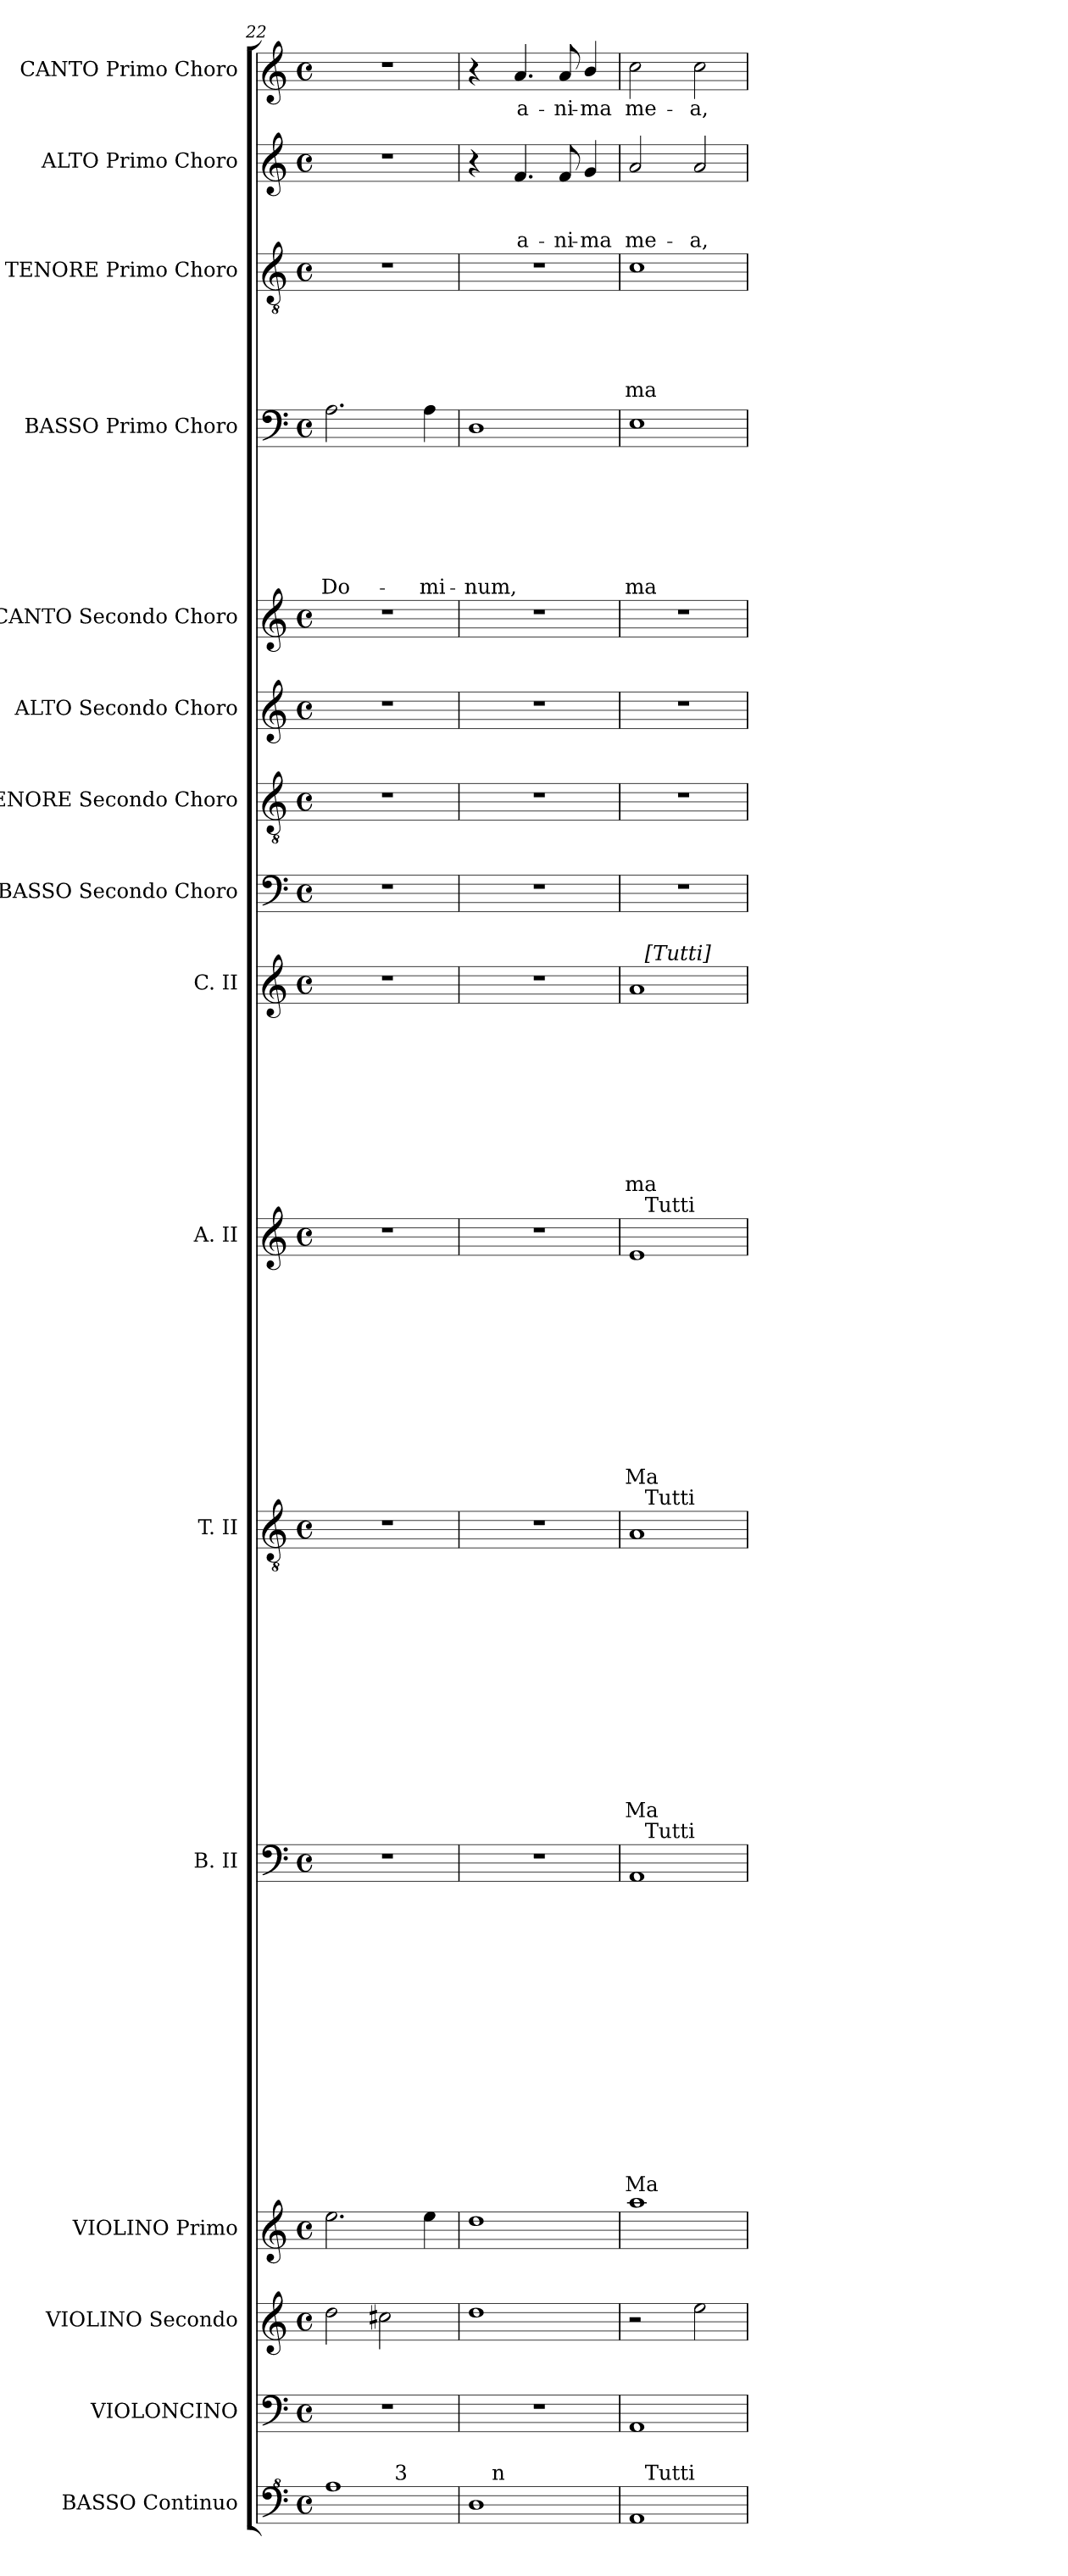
**kern	**kern	**kern	**kern	**kern	**text	**text	**text	**text	**text	**text	**text	**text	**text	**text	**text	**text	**text	**text	**text	**kern	**text	**text	**text	**text	**text	**text	**text	**text	**text	**text	**text	**text	**text	**kern	**text	**text	**text	**text	**text	**text	**text	**text	**text	**text	**text	**kern	**text	**text	**text	**text	**text	**text	**text	**text	**text	**kern	**kern	**kern	**kern	**kern	**text	**text	**text	**text	**text	**text	**text	**kern	**text	**text	**text	**text	**text	**kern	**text	**text	**text	**kern	**text
*part16	*part15	*part14	*part13	*part12	*part12	*part12	*part12	*part12	*part12	*part12	*part12	*part12	*part12	*part12	*part12	*part12	*part12	*part12	*part12	*part11	*part11	*part11	*part11	*part11	*part11	*part11	*part11	*part11	*part11	*part11	*part11	*part11	*part11	*part10	*part10	*part10	*part10	*part10	*part10	*part10	*part10	*part10	*part10	*part10	*part10	*part9	*part9	*part9	*part9	*part9	*part9	*part9	*part9	*part9	*part9	*part8	*part7	*part6	*part5	*part4	*part4	*part4	*part4	*part4	*part4	*part4	*part4	*part3	*part3	*part3	*part3	*part3	*part3	*part2	*part2	*part2	*part2	*part1	*part1
*staff16	*staff15	*staff14	*staff13	*staff12	*staff12	*staff12	*staff12	*staff12	*staff12	*staff12	*staff12	*staff12	*staff12	*staff12	*staff12	*staff12	*staff12	*staff12	*staff12	*staff11	*staff11	*staff11	*staff11	*staff11	*staff11	*staff11	*staff11	*staff11	*staff11	*staff11	*staff11	*staff11	*staff11	*staff10	*staff10	*staff10	*staff10	*staff10	*staff10	*staff10	*staff10	*staff10	*staff10	*staff10	*staff10	*staff9	*staff9	*staff9	*staff9	*staff9	*staff9	*staff9	*staff9	*staff9	*staff9	*staff8	*staff7	*staff6	*staff5	*staff4	*staff4	*staff4	*staff4	*staff4	*staff4	*staff4	*staff4	*staff3	*staff3	*staff3	*staff3	*staff3	*staff3	*staff2	*staff2	*staff2	*staff2	*staff1	*staff1
*I"BASSO Continuo	*I"VIOLONCINO	*I"VIOLINO Secondo	*I"VIOLINO Primo	*I"B. II	*	*	*	*	*	*	*	*	*	*	*	*	*	*	*	*I"T. II	*	*	*	*	*	*	*	*	*	*	*	*	*	*I"A. II	*	*	*	*	*	*	*	*	*	*	*	*I"C. II	*	*	*	*	*	*	*	*	*	*I"BASSO Secondo Choro	*I"TENORE Secondo Choro	*I"ALTO Secondo Choro	*I"CANTO Secondo Choro	*I"BASSO Primo Choro	*	*	*	*	*	*	*	*I"TENORE Primo Choro	*	*	*	*	*	*I"ALTO Primo Choro	*	*	*	*I"CANTO Primo Choro	*
*I'B. c.	*I'Vc.	*	*I'Vn. I	*I'B. II	*	*	*	*	*	*	*	*	*	*	*	*	*	*	*	*I'T. II	*	*	*	*	*	*	*	*	*	*	*	*	*	*I'A. II	*	*	*	*	*	*	*	*	*	*	*	*I'C. II	*	*	*	*	*	*	*	*	*	*	*I'Ch	*I'Ch	*I'Ch	*I'B. I	*	*	*	*	*	*	*	*I'T. I	*	*	*	*	*	*I'A. I	*	*	*	*I'C. I	*
*clefF^4	*clefF4	*clefG2	*clefG2	*clefF4	*	*	*	*	*	*	*	*	*	*	*	*	*	*	*	*clefGv2	*	*	*	*	*	*	*	*	*	*	*	*	*	*clefG2	*	*	*	*	*	*	*	*	*	*	*	*clefG2	*	*	*	*	*	*	*	*	*	*clefF4	*clefGv2	*clefG2	*clefG2	*clefF4	*	*	*	*	*	*	*	*clefGv2	*	*	*	*	*	*clefG2	*	*	*	*clefG2	*
*ITrd7c12	*	*	*	*	*	*	*	*	*	*	*	*	*	*	*	*	*	*	*	*	*	*	*	*	*	*	*	*	*	*	*	*	*	*	*	*	*	*	*	*	*	*	*	*	*	*	*	*	*	*	*	*	*	*	*	*ITrd7c12	*	*	*	*	*	*	*	*	*	*	*	*	*	*	*	*	*	*	*	*	*	*	*
*k[]	*k[]	*k[]	*k[]	*k[]	*	*	*	*	*	*	*	*	*	*	*	*	*	*	*	*k[]	*	*	*	*	*	*	*	*	*	*	*	*	*	*k[]	*	*	*	*	*	*	*	*	*	*	*	*k[]	*	*	*	*	*	*	*	*	*	*k[]	*k[]	*k[]	*k[]	*k[]	*	*	*	*	*	*	*	*k[]	*	*	*	*	*	*k[]	*	*	*	*k[]	*
*C:	*C:	*C:	*C:	*C:	*	*	*	*	*	*	*	*	*	*	*	*	*	*	*	*C:	*	*	*	*	*	*	*	*	*	*	*	*	*	*C:	*	*	*	*	*	*	*	*	*	*	*	*C:	*	*	*	*	*	*	*	*	*	*C:	*C:	*C:	*C:	*C:	*	*	*	*	*	*	*	*C:	*	*	*	*	*	*C:	*	*	*	*C:	*
*M4/4	*M4/4	*M4/4	*M4/4	*M4/4	*	*	*	*	*	*	*	*	*	*	*	*	*	*	*	*M4/4	*	*	*	*	*	*	*	*	*	*	*	*	*	*M4/4	*	*	*	*	*	*	*	*	*	*	*	*M4/4	*	*	*	*	*	*	*	*	*	*M4/4	*M4/4	*M4/4	*M4/4	*M4/4	*	*	*	*	*	*	*	*M4/4	*	*	*	*	*	*M4/4	*	*	*	*M4/4	*
*met(c)	*met(c)	*met(c)	*met(c)	*met(c)	*	*	*	*	*	*	*	*	*	*	*	*	*	*	*	*met(c)	*	*	*	*	*	*	*	*	*	*	*	*	*	*met(c)	*	*	*	*	*	*	*	*	*	*	*	*met(c)	*	*	*	*	*	*	*	*	*	*met(c)	*met(c)	*met(c)	*met(c)	*met(c)	*	*	*	*	*	*	*	*met(c)	*	*	*	*	*	*met(c)	*	*	*	*met(c)	*
=22	=22	=22	=22	=22	=22	=22	=22	=22	=22	=22	=22	=22	=22	=22	=22	=22	=22	=22	=22	=22	=22	=22	=22	=22	=22	=22	=22	=22	=22	=22	=22	=22	=22	=22	=22	=22	=22	=22	=22	=22	=22	=22	=22	=22	=22	=22	=22	=22	=22	=22	=22	=22	=22	=22	=22	=22	=22	=22	=22	=22	=22	=22	=22	=22	=22	=22	=22	=22	=22	=22	=22	=22	=22	=22	=22	=22	=22	=22	=22
!	!	!	!	!	!	!	!	!	!	!	!	!	!	!	!	!	!	!	!	!	!	!	!	!	!	!	!	!	!	!	!	!	!	!	!	!	!	!	!	!	!	!	!	!	!	!	!	!	!	!	!	!	!	!	!	!	!	!	!	!	!	!	!	!	!	!	!LO:LY:b	!	!	!	!	!	!	!	!	!	!	!	!
*^	*	*	*	*	*	*	*	*	*	*	*	*	*	*	*	*	*	*	*	*	*	*	*	*	*	*	*	*	*	*	*	*	*	*	*	*	*	*	*	*	*	*	*	*	*	*	*	*	*	*	*	*	*	*	*	*	*	*	*	*	*	*	*	*	*	*	*	*	*	*	*	*	*	*	*	*	*	*	*
1A>	2ryy	1r	2dd\	2.ee\	1r	.	.	.	.	.	.	.	.	.	.	.	.	.	.	.	1r	.	.	.	.	.	.	.	.	.	.	.	.	.	1r	.	.	.	.	.	.	.	.	.	.	.	1r	.	.	.	.	.	.	.	.	.	1r	1r	1r	1r	2.A\	.	.	.	.	.	.	Do-	1r	.	.	.	.	.	1r	.	.	.	1r	.
.	16ryy	.	2cc#X\	.	.	.	.	.	.	.	.	.	.	.	.	.	.	.	.	.	.	.	.	.	.	.	.	.	.	.	.	.	.	.	.	.	.	.	.	.	.	.	.	.	.	.	.	.	.	.	.	.	.	.	.	.	.	.	.	.	.	.	.	.	.	.	.	.	.	.	.	.	.	.	.	.	.	.	.	.
!	!LO:TX:a:t=3	!	!	!	!	!	!	!	!	!	!	!	!	!	!	!	!	!	!	!	!	!	!	!	!	!	!	!	!	!	!	!	!	!	!	!	!	!	!	!	!	!	!	!	!	!	!	!	!	!	!	!	!	!	!	!	!	!	!	!	!	!	!	!	!	!	!	!	!	!	!	!	!	!	!	!	!	!	!	!
.	4..ryy	.	.	.	.	.	.	.	.	.	.	.	.	.	.	.	.	.	.	.	.	.	.	.	.	.	.	.	.	.	.	.	.	.	.	.	.	.	.	.	.	.	.	.	.	.	.	.	.	.	.	.	.	.	.	.	.	.	.	.	.	.	.	.	.	.	.	.	.	.	.	.	.	.	.	.	.	.	.	.
!	!	!	!	!	!	!	!	!	!	!	!	!	!	!	!	!	!	!	!	!	!	!	!	!	!	!	!	!	!	!	!	!	!	!	!	!	!	!	!	!	!	!	!	!	!	!	!	!	!	!	!	!	!	!	!	!	!	!	!	!	!	!	!	!	!	!	!	!LO:LY:b	!	!	!	!	!	!	!	!	!	!	!	!
.	.	.	.	4ee\	.	.	.	.	.	.	.	.	.	.	.	.	.	.	.	.	.	.	.	.	.	.	.	.	.	.	.	.	.	.	.	.	.	.	.	.	.	.	.	.	.	.	.	.	.	.	.	.	.	.	.	.	.	.	.	.	4A\	.	.	.	.	.	.	-mi-	.	.	.	.	.	.	.	.	.	.	.	.
=23	=23	=23	=23	=23	=23	=23	=23	=23	=23	=23	=23	=23	=23	=23	=23	=23	=23	=23	=23	=23	=23	=23	=23	=23	=23	=23	=23	=23	=23	=23	=23	=23	=23	=23	=23	=23	=23	=23	=23	=23	=23	=23	=23	=23	=23	=23	=23	=23	=23	=23	=23	=23	=23	=23	=23	=23	=23	=23	=23	=23	=23	=23	=23	=23	=23	=23	=23	=23	=23	=23	=23	=23	=23	=23	=23	=23	=23	=23	=23	=23
!	!	!	!	!	!	!	!	!	!	!	!	!	!	!	!	!	!	!	!	!	!	!	!	!	!	!	!	!	!	!	!	!	!	!	!	!	!	!	!	!	!	!	!	!	!	!	!	!	!	!	!	!	!	!	!	!	!	!	!	!	!	!	!	!	!	!	!	!LO:LY:b	!	!	!	!	!	!	!	!	!	!	!	!
1D	8ryy	1r	1dd	1dd	1r	.	.	.	.	.	.	.	.	.	.	.	.	.	.	.	1r	.	.	.	.	.	.	.	.	.	.	.	.	.	1r	.	.	.	.	.	.	.	.	.	.	.	1r	.	.	.	.	.	.	.	.	.	1r	1r	1r	1r	1D	.	.	.	.	.	.	-num,	1r	.	.	.	.	.	4r	.	.	.	4r	.
!	!LO:TX:a:t=n	!	!	!	!	!	!	!	!	!	!	!	!	!	!	!	!	!	!	!	!	!	!	!	!	!	!	!	!	!	!	!	!	!	!	!	!	!	!	!	!	!	!	!	!	!	!	!	!	!	!	!	!	!	!	!	!	!	!	!	!	!	!	!	!	!	!	!	!	!	!	!	!	!	!	!	!	!	!	!
.	2..ryy	.	.	.	.	.	.	.	.	.	.	.	.	.	.	.	.	.	.	.	.	.	.	.	.	.	.	.	.	.	.	.	.	.	.	.	.	.	.	.	.	.	.	.	.	.	.	.	.	.	.	.	.	.	.	.	.	.	.	.	.	.	.	.	.	.	.	.	.	.	.	.	.	.	.	.	.	.	.	.
!	!	!	!	!	!	!	!	!	!	!	!	!	!	!	!	!	!	!	!	!	!	!	!	!	!	!	!	!	!	!	!	!	!	!	!	!	!	!	!	!	!	!	!	!	!	!	!	!	!	!	!	!	!	!	!	!	!	!	!	!	!	!	!	!	!	!	!	!	!	!	!	!	!	!	!	!	!	!LO:LY:b	!	!LO:LY:b
.	.	.	.	.	.	.	.	.	.	.	.	.	.	.	.	.	.	.	.	.	.	.	.	.	.	.	.	.	.	.	.	.	.	.	.	.	.	.	.	.	.	.	.	.	.	.	.	.	.	.	.	.	.	.	.	.	.	.	.	.	.	.	.	.	.	.	.	.	.	.	.	.	.	.	4.f/	.	.	a-	4.a/	a-
!	!	!	!	!	!	!	!	!	!	!	!	!	!	!	!	!	!	!	!	!	!	!	!	!	!	!	!	!	!	!	!	!	!	!	!	!	!	!	!	!	!	!	!	!	!	!	!	!	!	!	!	!	!	!	!	!	!	!	!	!	!	!	!	!	!	!	!	!	!	!	!	!	!	!	!	!	!	!LO:LY:b	!	!LO:LY:b
.	.	.	.	.	.	.	.	.	.	.	.	.	.	.	.	.	.	.	.	.	.	.	.	.	.	.	.	.	.	.	.	.	.	.	.	.	.	.	.	.	.	.	.	.	.	.	.	.	.	.	.	.	.	.	.	.	.	.	.	.	.	.	.	.	.	.	.	.	.	.	.	.	.	.	8f/	.	.	-ni-	8a/	-ni-
!	!	!	!	!	!	!	!	!	!	!	!	!	!	!	!	!	!	!	!	!	!	!	!	!	!	!	!	!	!	!	!	!	!	!	!	!	!	!	!	!	!	!	!	!	!	!	!	!	!	!	!	!	!	!	!	!	!	!	!	!	!	!	!	!	!	!	!	!	!	!	!	!	!	!	!	!	!	!LO:LY:b:rj	!	!LO:LY:b:rj
.	.	.	.	.	.	.	.	.	.	.	.	.	.	.	.	.	.	.	.	.	.	.	.	.	.	.	.	.	.	.	.	.	.	.	.	.	.	.	.	.	.	.	.	.	.	.	.	.	.	.	.	.	.	.	.	.	.	.	.	.	.	.	.	.	.	.	.	.	.	.	.	.	.	.	4g/	.	.	-ma	4b/	-ma
=24	=24	=24	=24	=24	=24	=24	=24	=24	=24	=24	=24	=24	=24	=24	=24	=24	=24	=24	=24	=24	=24	=24	=24	=24	=24	=24	=24	=24	=24	=24	=24	=24	=24	=24	=24	=24	=24	=24	=24	=24	=24	=24	=24	=24	=24	=24	=24	=24	=24	=24	=24	=24	=24	=24	=24	=24	=24	=24	=24	=24	=24	=24	=24	=24	=24	=24	=24	=24	=24	=24	=24	=24	=24	=24	=24	=24	=24	=24	=24	=24
!	!	!	!	!	!	!	!	!	!	!	!	!	!	!	!	!	!	!	!	!LO:LY:b	!	!	!	!	!	!	!	!	!	!	!	!	!	!LO:LY:b	!	!	!	!	!	!	!	!	!	!	!	!LO:LY:b	!	!	!	!	!	!	!	!	!	!LO:LY:b	!	!	!	!	!	!	!	!	!	!	!	!LO:LY:b	!	!	!	!	!	!LO:LY:b	!	!	!	!LO:LY:b	!	!LO:LY:b
*	*	*	*	*	*^	*	*	*	*	*	*	*	*	*	*	*	*	*	*	*	*^	*	*	*	*	*	*	*	*	*	*	*	*	*	*^	*	*	*	*	*	*	*	*	*	*	*	*^	*	*	*	*	*	*	*	*	*	*	*	*	*	*	*	*	*	*	*	*	*	*	*	*	*	*	*	*	*	*	*	*	*
1AA	16ryy	1AA	2r	1aa	1AA	16ryy	.	.	.	.	.	.	.	.	.	.	.	.	.	.	Ma-	1A	16ryy	.	.	.	.	.	.	.	.	.	.	.	.	Ma-	1e	16ryy	.	.	.	.	.	.	.	.	.	.	Ma-	1a	16ryy	.	.	.	.	.	.	.	.	ma-	1r	1r	1r	1r	1E	.	.	.	.	.	.	ma-	1c	.	.	.	.	ma-	2a/	.	.	me-	2cc\	me-
!	!	!	!	!	!	!	!	!	!	!	!	!	!	!	!	!	!	!	!	!	!	!	!	!	!	!	!	!	!	!	!	!	!	!	!	!	!	!	!	!	!	!	!	!	!	!	!	!	!	!	!LO:TX:a:t=[Tutti]	!	!	!	!	!	!	!	!	!	!	!	!	!	!	!	!	!	!	!	!	!	!	!	!	!	!	!	!	!	!	!	!	!
!	!	!	!	!	!	!	!	!	!	!	!	!	!	!	!	!	!	!	!	!	!	!	!	!	!	!	!	!	!	!	!	!	!	!	!	!	!	!LO:TX:a:t=Tutti	!	!	!	!	!	!	!	!	!	!	!	!	!	!	!	!	!	!	!	!	!	!	!	!	!	!	!	!	!	!	!	!	!	!	!	!	!	!	!	!	!	!	!	!	!	!
!	!	!	!	!	!	!	!	!	!	!	!	!	!	!	!	!	!	!	!	!	!	!	!LO:TX:a:t=Tutti	!	!	!	!	!	!	!	!	!	!	!	!	!	!	!	!	!	!	!	!	!	!	!	!	!	!	!	!	!	!	!	!	!	!	!	!	!	!	!	!	!	!	!	!	!	!	!	!	!	!	!	!	!	!	!	!	!	!	!	!	!
!	!	!	!	!	!	!LO:TX:a:t=Tutti	!	!	!	!	!	!	!	!	!	!	!	!	!	!	!	!	!	!	!	!	!	!	!	!	!	!	!	!	!	!	!	!	!	!	!	!	!	!	!	!	!	!	!	!	!	!	!	!	!	!	!	!	!	!	!	!	!	!	!	!	!	!	!	!	!	!	!	!	!	!	!	!	!	!	!	!	!	!
!	!LO:TX:a:t=Tutti	!	!	!	!	!	!	!	!	!	!	!	!	!	!	!	!	!	!	!	!	!	!	!	!	!	!	!	!	!	!	!	!	!	!	!	!	!	!	!	!	!	!	!	!	!	!	!	!	!	!	!	!	!	!	!	!	!	!	!	!	!	!	!	!	!	!	!	!	!	!	!	!	!	!	!	!	!	!	!	!	!	!	!
.	2...ryy	.	.	.	.	2...ryy	.	.	.	.	.	.	.	.	.	.	.	.	.	.	.	.	2...ryy	.	.	.	.	.	.	.	.	.	.	.	.	.	.	2...ryy	.	.	.	.	.	.	.	.	.	.	.	.	2...ryy	.	.	.	.	.	.	.	.	.	.	.	.	.	.	.	.	.	.	.	.	.	.	.	.	.	.	.	.	.	.	.	.	.
!	!	!	!	!	!	!	!	!	!	!	!	!	!	!	!	!	!	!	!	!	!	!	!	!	!	!	!	!	!	!	!	!	!	!	!	!	!	!	!	!	!	!	!	!	!	!	!	!	!	!	!	!	!	!	!	!	!	!	!	!	!	!	!	!	!	!	!	!	!	!	!	!	!	!	!	!	!	!	!	!	!	!LO:LY:b	!	!LO:LY:b
.	.	.	2ee\	.	.	.	.	.	.	.	.	.	.	.	.	.	.	.	.	.	.	.	.	.	.	.	.	.	.	.	.	.	.	.	.	.	.	.	.	.	.	.	.	.	.	.	.	.	.	.	.	.	.	.	.	.	.	.	.	.	.	.	.	.	.	.	.	.	.	.	.	.	.	.	.	.	.	.	2a/	.	.	-a,	2cc\	-a,
*	*	*	*	*	*v	*v	*	*	*	*	*	*	*	*	*	*	*	*	*	*	*	*	*	*	*	*	*	*	*	*	*	*	*	*	*	*	*v	*v	*	*	*	*	*	*	*	*	*	*	*	*v	*v	*	*	*	*	*	*	*	*	*	*	*	*	*	*	*	*	*	*	*	*	*	*	*	*	*	*	*	*	*	*	*	*	*
*v	*v	*	*	*	*	*	*	*	*	*	*	*	*	*	*	*	*	*	*	*	*v	*v	*	*	*	*	*	*	*	*	*	*	*	*	*	*	*	*	*	*	*	*	*	*	*	*	*	*	*	*	*	*	*	*	*	*	*	*	*	*	*	*	*	*	*	*	*	*	*	*	*	*	*	*	*	*	*	*	*	*	*
=	=	=	=	=	=	=	=	=	=	=	=	=	=	=	=	=	=	=	=	=	=	=	=	=	=	=	=	=	=	=	=	=	=	=	=	=	=	=	=	=	=	=	=	=	=	=	=	=	=	=	=	=	=	=	=	=	=	=	=	=	=	=	=	=	=	=	=	=	=	=	=	=	=	=	=	=	=	=	=
*-	*-	*-	*-	*-	*-	*-	*-	*-	*-	*-	*-	*-	*-	*-	*-	*-	*-	*-	*-	*-	*-	*-	*-	*-	*-	*-	*-	*-	*-	*-	*-	*-	*-	*-	*-	*-	*-	*-	*-	*-	*-	*-	*-	*-	*-	*-	*-	*-	*-	*-	*-	*-	*-	*-	*-	*-	*-	*-	*-	*-	*-	*-	*-	*-	*-	*-	*-	*-	*-	*-	*-	*-	*-	*-	*-	*-	*-	*-	*-
